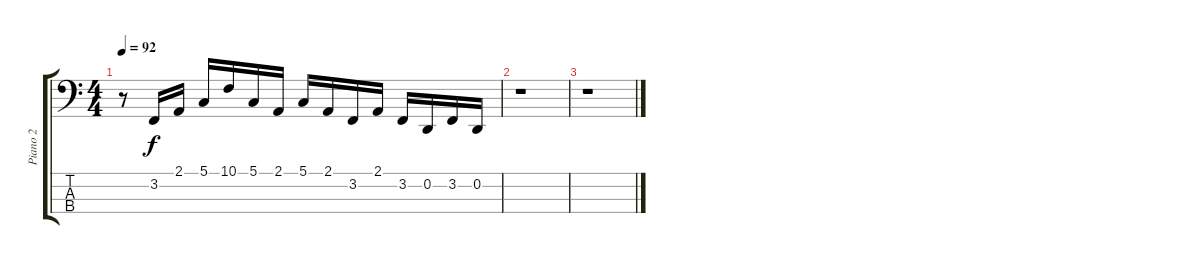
\track ("Piano 2" "Piano 2") {instrument acousticgrandpiano}
\staff {score tabs}
\tuning (G2 D2 A1 E1) {hide}
\ts (4 4)
\tempo 92
\clef f4
\ks c
r.8{dy f} 3.2.16 2.1.16 5.1.16 10.1.16 5.1.16 2.1.16 5.1.16 2.1.16 3.2.16 2.1.16 3.2.16 0.2.16 3.2.16 0.2.16 |
r.1 |
r.1
